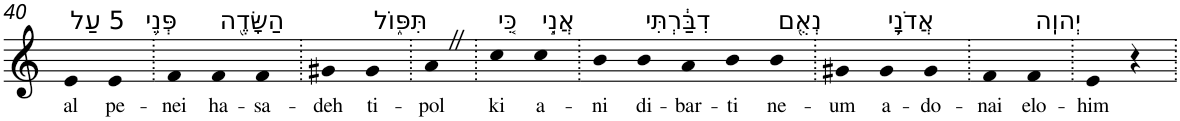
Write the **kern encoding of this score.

**kern	**text
*part1	*part1
*staff1	*staff1
*I"Piano	*
*I'Pno	*
!!LO:PB:g=z
*clefG2	*
*k[]	*
=40	=40
!LO:TX:a:t=5 עַל	!
!	!LO:LY:b
4e	al
!LO:TX:a:t=פְּנֵ֥י	!
!	!LO:LY:b
4e	pe-
=41.	=41.
!	!LO:LY:b
4f	-nei
!LO:TX:a:t=הַשָּׂדֶ֖ה	!
!	!LO:LY:b
4f	ha-
!	!LO:LY:b
4f	-sa-
=42.	=42.
!	!LO:LY:b
4g#X	-deh
!LO:TX:a:t=תִּפּ֑וֹל	!
!	!LO:LY:b
4g#	ti-
=43.	=43.
!	!LO:LY:b
4aZ	-pol
=44.	=44.
!LO:TX:a:t=כִּ֚י	!
!	!LO:LY:b
4cc	ki
!LO:TX:a:t=אֲנִ֣י	!
!	!LO:LY:b
4cc	a-
=45.	=45.
!	!LO:LY:b
4b	-ni
!LO:TX:a:t=דִבַּ֔רְתִּי	!
!	!LO:LY:b
4b	di-
!	!LO:LY:b
4a	-bar-
!	!LO:LY:b
4b	-ti
!LO:TX:a:t=נְאֻ֖ם	!
!	!LO:LY:b
4b	ne-
=46.	=46.
!	!LO:LY:b
4g#X	-um
!LO:TX:a:t=אֲדֹנָ֥י	!
!	!LO:LY:b
4g#	a-
!	!LO:LY:b
4g#	-do-
=47.	=47.
!	!LO:LY:b
4f	-nai
!LO:TX:a:t=יְהוִֽה	!
!	!LO:LY:b
4f	elo-
=48.	=48.
!	!LO:LY:b
4e	-him
4r	.
=.	=.
*-	*-
